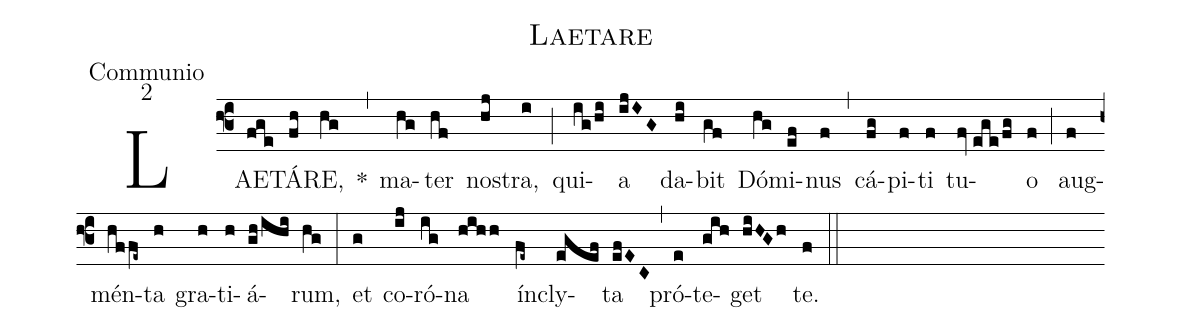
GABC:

name:Laetare;
office-part:Communio;
mode:2;
%%
(f3) LAE(fge)TÁ(fh)RE,(hg) *(,) ma(hg)ter(hf) no(hj)stra,(i) (;) qui(ig/hi)a(ijIG) da(hi)bit(gf) Dó(hg)mi(ef)nus(f) (,) cá(fg)pi(f)ti(f) tu(fv//ege/fg)o(f) (;) aug(f)mén(hffe~)ta(h) gra(h)ti(h)á(gh/ihi)rum,(hg) (:) et(g) co(ij)ró(ig)na(hihh) ín(fe~)cly(egef)ta(efEC) (,) pró(e)te(gih)get(hiHGh) te.(f) (::)
